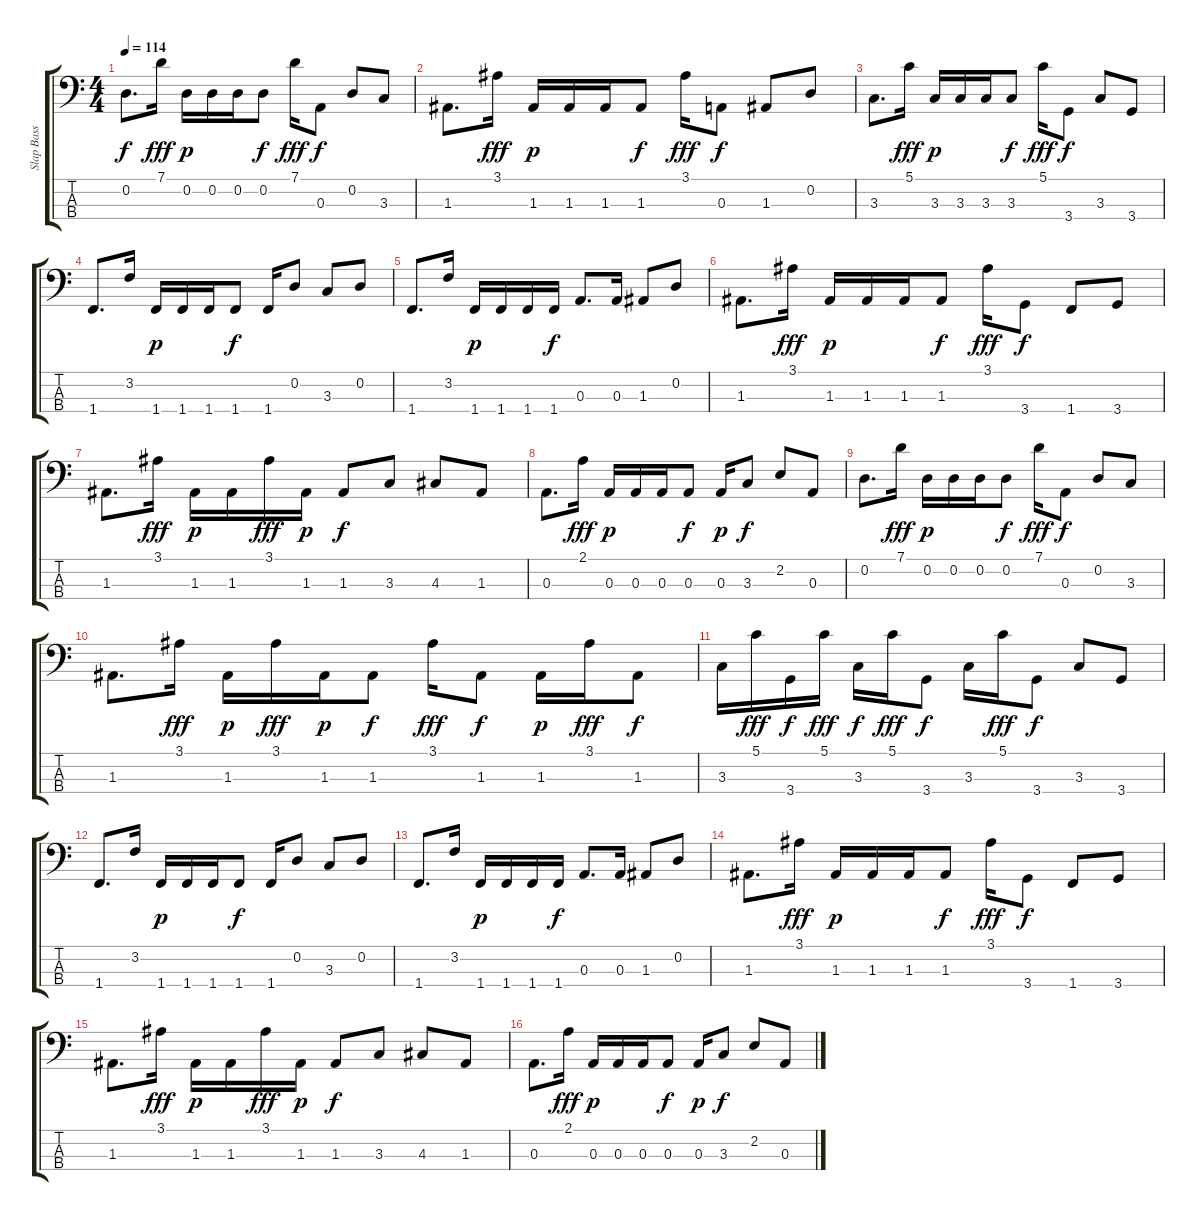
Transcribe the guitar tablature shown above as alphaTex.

\track ("Slap Bass 1" "Slap Bass ") {instrument slapbass1}
\staff {score tabs}
\tuning (G2 D2 A1 E1) {hide}
\ts (4 4)
\tempo 114
\clef f4
\ks c
0.2.8{d dy f} 7.1.16{dy fff} 0.2.16{dy p} 0.2.16 0.2.16 0.2.8{dy f} 7.1.16{dy fff} 0.3.8{dy f} 0.2.8 3.3.8 |
1.3.8{d} 3.1.16{dy fff} 1.3.16{dy p} 1.3.16 1.3.16 1.3.8{dy f} 3.1.16{dy fff} 0.3.8{dy f} 1.3.8 0.2.8 |
3.3.8{d} 5.1.16{dy fff} 3.3.16{dy p} 3.3.16 3.3.16 3.3.8{dy f} 5.1.16{dy fff} 3.4.8{dy f} 3.3.8 3.4.8 |
1.4.8{d} 3.2.16 1.4.16{dy p} 1.4.16 1.4.16 1.4.8{dy f} 1.4.16 0.2.8 3.3.8 0.2.8 |
1.4.8{d} 3.2.16 1.4.16{dy p} 1.4.16 1.4.16 1.4.16{dy f} 0.3.8{d} 0.3.16 1.3.8 0.2.8 |
1.3.8{d} 3.1.16{dy fff} 1.3.16{dy p} 1.3.16 1.3.16 1.3.8{dy f} 3.1.16{dy fff} 3.4.8{dy f} 1.4.8 3.4.8 |
1.3.8{d} 3.1.16{dy fff} 1.3.16{dy p} 1.3.16 3.1.16{dy fff} 1.3.16{dy p} 1.3.8{dy f} 3.3.8 4.3.8 1.3.8 |
0.3.8{d} 2.1.16{dy fff} 0.3.16{dy p} 0.3.16 0.3.16 0.3.8{dy f} 0.3.16{dy p} 3.3.8{dy f} 2.2.8 0.3.8 |
0.2.8{d} 7.1.16{dy fff} 0.2.16{dy p} 0.2.16 0.2.16 0.2.8{dy f} 7.1.16{dy fff} 0.3.8{dy f} 0.2.8 3.3.8 |
1.3.8{d} 3.1.16{dy fff} 1.3.16{dy p} 3.1.16{dy fff} 1.3.16{dy p} 1.3.8{dy f} 3.1.16{dy fff} 1.3.8{dy f} 1.3.16{dy p} 3.1.16{dy fff} 1.3.8{dy f} |
3.3.16 5.1.16{dy fff} 3.4.16{dy f} 5.1.16{dy fff} 3.3.16{dy f} 5.1.16{dy fff} 3.4.8{dy f} 3.3.16 5.1.16{dy fff} 3.4.8{dy f} 3.3.8 3.4.8 |
1.4.8{d} 3.2.16 1.4.16{dy p} 1.4.16 1.4.16 1.4.8{dy f} 1.4.16 0.2.8 3.3.8 0.2.8 |
1.4.8{d} 3.2.16 1.4.16{dy p} 1.4.16 1.4.16 1.4.16{dy f} 0.3.8{d} 0.3.16 1.3.8 0.2.8 |
1.3.8{d} 3.1.16{dy fff} 1.3.16{dy p} 1.3.16 1.3.16 1.3.8{dy f} 3.1.16{dy fff} 3.4.8{dy f} 1.4.8 3.4.8 |
1.3.8{d} 3.1.16{dy fff} 1.3.16{dy p} 1.3.16 3.1.16{dy fff} 1.3.16{dy p} 1.3.8{dy f} 3.3.8 4.3.8 1.3.8 |
0.3.8{d} 2.1.16{dy fff} 0.3.16{dy p} 0.3.16 0.3.16 0.3.8{dy f} 0.3.16{dy p} 3.3.8{dy f} 2.2.8 0.3.8
